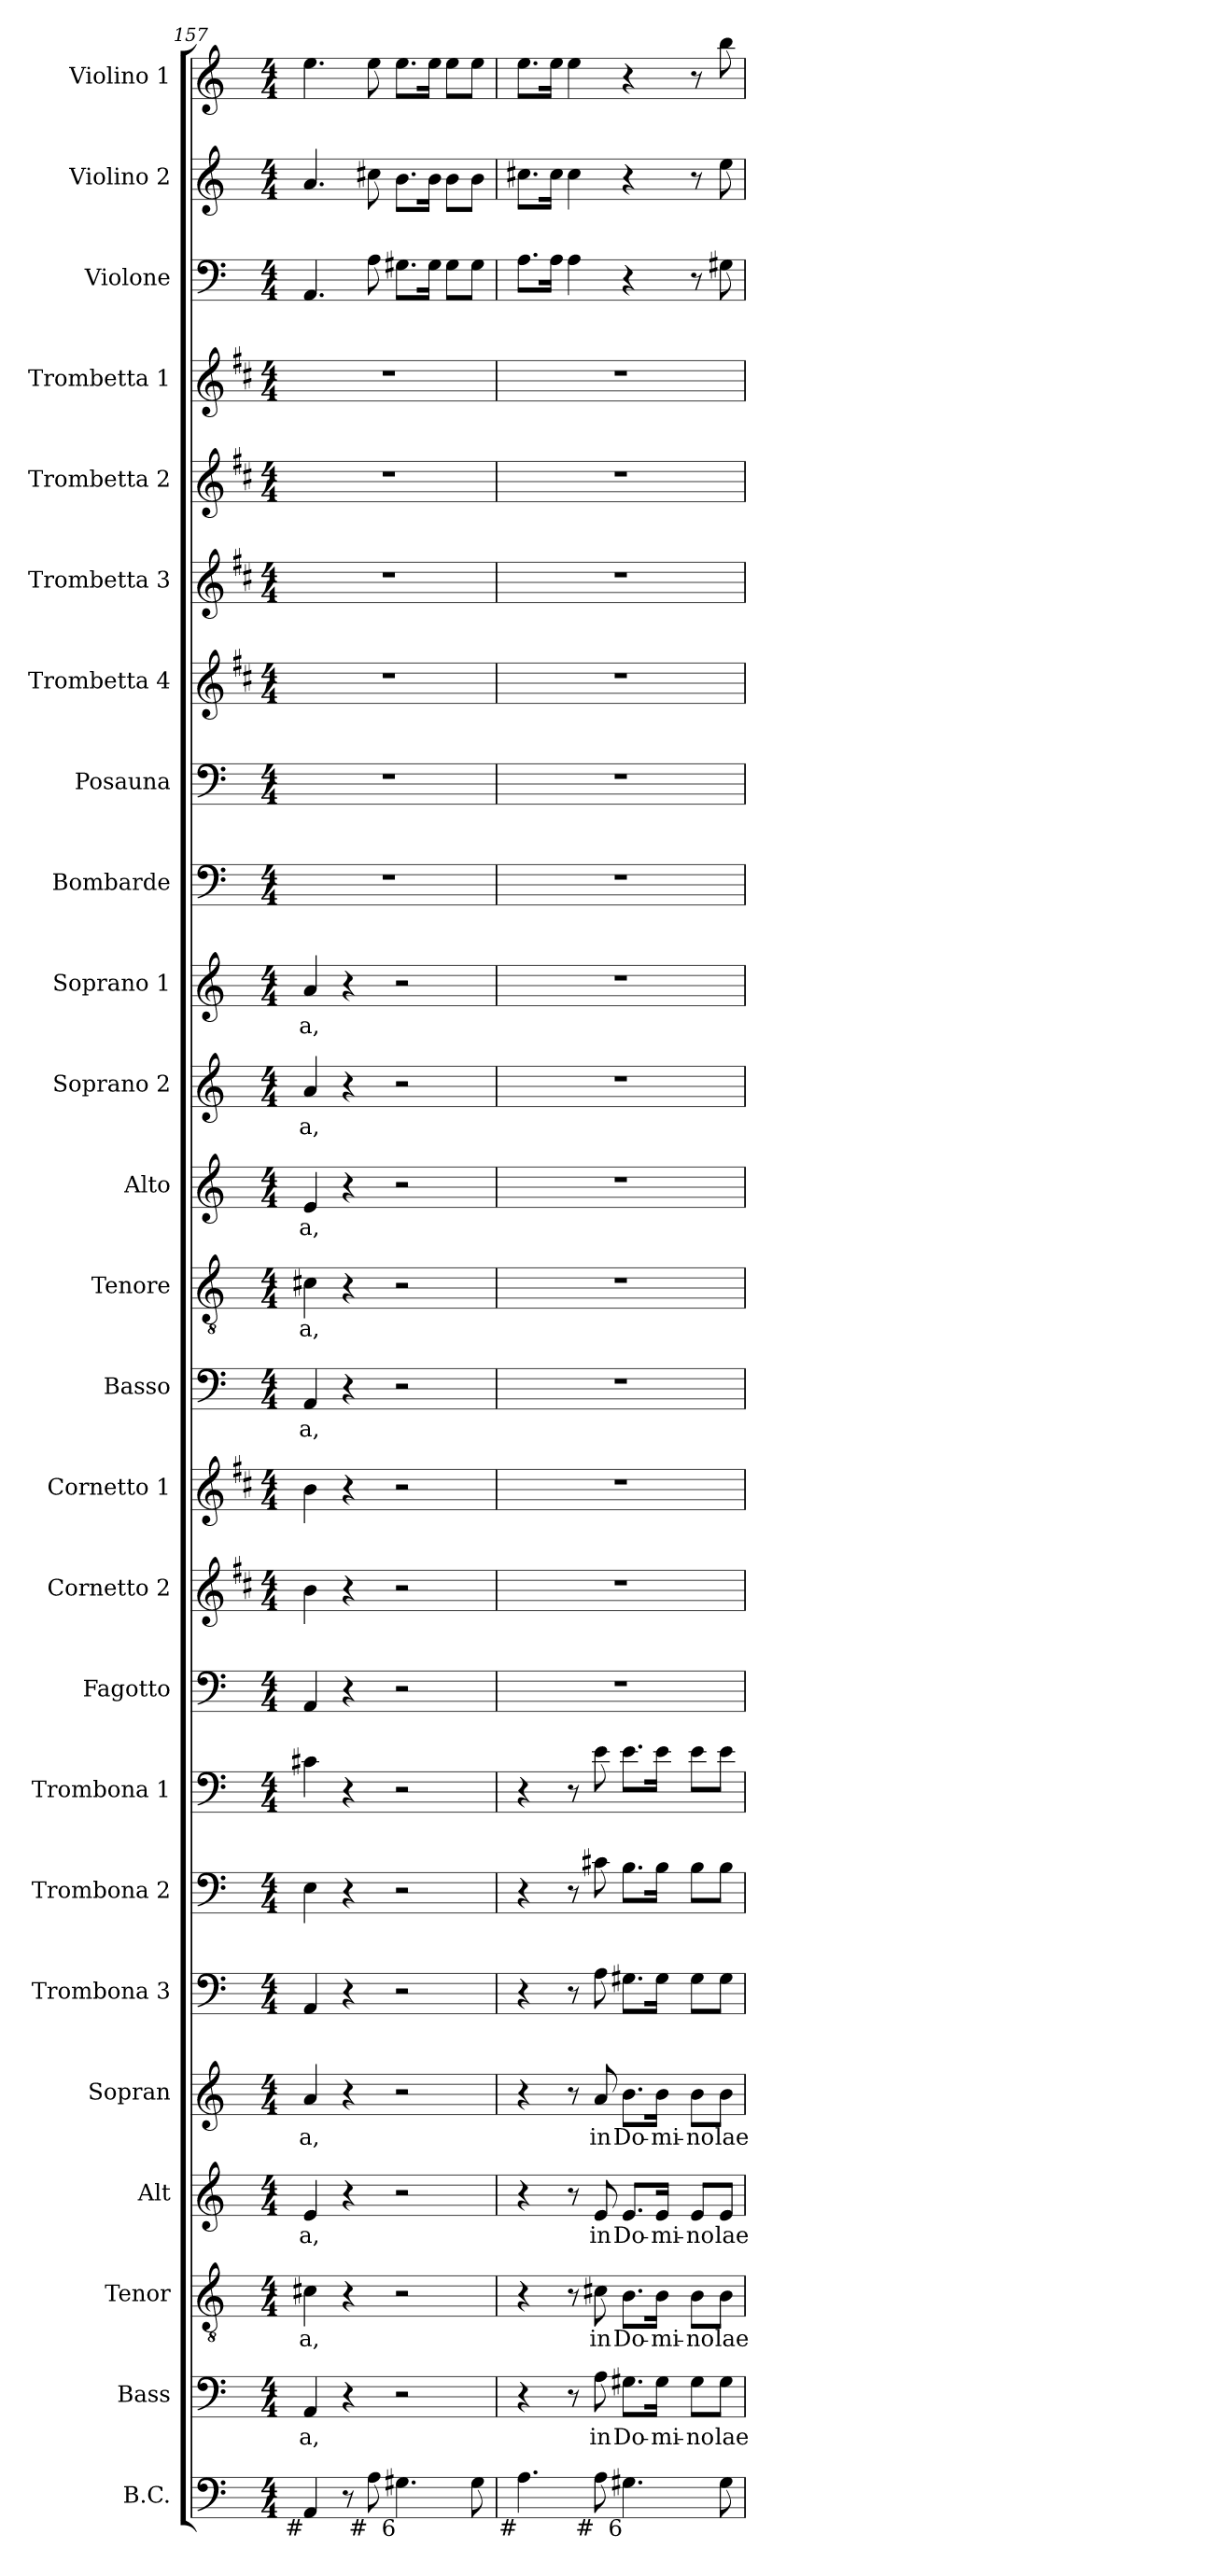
**kern	**kern	**text	**kern	**text	**kern	**text	**kern	**text	**kern	**kern	**kern	**kern	**kern	**kern	**kern	**text	**kern	**text	**kern	**text	**kern	**text	**kern	**text	**kern	**kern	**kern	**kern	**kern	**kern	**kern	**kern	**kern
*part25	*part24	*part24	*part23	*part23	*part22	*part22	*part21	*part21	*part20	*part19	*part18	*part17	*part16	*part15	*part14	*part14	*part13	*part13	*part12	*part12	*part11	*part11	*part10	*part10	*part9	*part8	*part7	*part6	*part5	*part4	*part3	*part2	*part1
*staff25	*staff24	*staff24	*staff23	*staff23	*staff22	*staff22	*staff21	*staff21	*staff20	*staff19	*staff18	*staff17	*staff16	*staff15	*staff14	*staff14	*staff13	*staff13	*staff12	*staff12	*staff11	*staff11	*staff10	*staff10	*staff9	*staff8	*staff7	*staff6	*staff5	*staff4	*staff3	*staff2	*staff1
*I"B.C.	*I"Bass	*	*I"Tenor	*	*I"Alt	*	*I"Sopran	*	*I"Trombona 3	*I"Trombona 2	*I"Trombona 1	*I"Fagotto	*I"Cornetto 2	*I"Cornetto 1	*I"Basso	*	*I"Tenore	*	*I"Alto	*	*I"Soprano 2	*	*I"Soprano 1	*	*I"Bombarde	*I"Posauna	*I"Trombetta 4	*I"Trombetta 3	*I"Trombetta 2	*I"Trombetta 1	*I"Violone	*I"Violino 2	*I"Violino 1
*I'B.C.	*I'B.	*	*I'T.	*	*I'A.	*	*I'S.	*	*I'Tbn. 2	*I'Tbn. 2	*I'Tbn. 1	*I'Fag.	*I'Cor. 2	*I'Cor. 1	*I'B.	*	*I'T.	*	*I'A.	*	*I'S.	*	*I'S.	*	*	*	*	*	*	*	*	*I'Vl. 2	*I'Vl. 1
*clefF4	*clefF4	*	*clefGv2	*	*clefG2	*	*clefG2	*	*clefF4	*clefF4	*clefF4	*clefF4	*clefG2	*clefG2	*clefF4	*	*clefGv2	*	*clefG2	*	*clefG2	*	*clefG2	*	*clefF4	*clefF4	*clefG2	*clefG2	*clefG2	*clefG2	*clefF4	*clefG2	*clefG2
*	*	*	*ITrd7c12	*	*	*	*	*	*	*	*	*	*ITrd1c2	*ITrd1c2	*	*	*ITrd7c12	*	*	*	*	*	*	*	*	*	*ITrd1c2	*ITrd1c2	*ITrd1c2	*ITrd1c2	*	*	*
*k[]	*k[]	*	*k[]	*	*k[]	*	*k[]	*	*k[]	*k[]	*k[]	*k[]	*k[]	*k[]	*k[]	*	*k[]	*	*k[]	*	*k[]	*	*k[]	*	*k[]	*k[]	*k[]	*k[]	*k[]	*k[]	*k[]	*k[]	*k[]
*C:	*C:	*	*C:	*	*C:	*	*C:	*	*C:	*C:	*C:	*C:	*C:	*C:	*C:	*	*C:	*	*C:	*	*C:	*	*C:	*	*C:	*C:	*C:	*C:	*C:	*C:	*C:	*C:	*C:
*M4/4	*M4/4	*	*M4/4	*	*M4/4	*	*M4/4	*	*M4/4	*M4/4	*M4/4	*M4/4	*M4/4	*M4/4	*M4/4	*	*M4/4	*	*M4/4	*	*M4/4	*	*M4/4	*	*M4/4	*M4/4	*M4/4	*M4/4	*M4/4	*M4/4	*M4/4	*M4/4	*M4/4
=157	=157	=157	=157	=157	=157	=157	=157	=157	=157	=157	=157	=157	=157	=157	=157	=157	=157	=157	=157	=157	=157	=157	=157	=157	=157	=157	=157	=157	=157	=157	=157	=157	=157
!	!	!LO:LY:b:color=#000000	!	!	!	!	!	!	!	!	!	!	!	!	!	!	!	!	!	!	!	!	!	!	!	!	!	!	!	!	!	!	!
!	!	!	!	!LO:LY:b:color=#000000	!	!	!	!	!	!	!	!	!	!	!	!	!	!	!	!	!	!	!	!	!	!	!	!	!	!	!	!	!
!	!	!	!	!	!	!LO:LY:b:color=#000000	!	!	!	!	!	!	!	!	!	!	!	!	!	!	!	!	!	!	!	!	!	!	!	!	!	!	!
!	!	!	!	!	!	!	!	!LO:LY:b:color=#000000	!	!	!	!	!	!	!	!	!	!	!	!	!	!	!	!	!	!	!	!	!	!	!	!	!
!	!	!	!	!	!	!	!	!	!	!	!	!	!	!	!	!LO:LY:b:color=#000000	!	!	!	!	!	!	!	!	!	!	!	!	!	!	!	!	!
!	!	!	!	!	!	!	!	!	!	!	!	!	!	!	!	!	!	!LO:LY:b:color=#000000	!	!	!	!	!	!	!	!	!	!	!	!	!	!	!
!	!	!	!	!	!	!	!	!	!	!	!	!	!	!	!	!	!	!	!	!LO:LY:b:color=#000000	!	!	!	!	!	!	!	!	!	!	!	!	!
!	!	!	!	!	!	!	!	!	!	!	!	!	!	!	!	!	!	!	!	!	!	!LO:LY:b:color=#000000	!	!	!	!	!	!	!	!	!	!	!
!LO:TX:b:rj:t=#	!	!	!	!	!	!	!	!	!	!	!	!	!	!	!	!	!	!	!	!	!	!	!	!	!	!	!	!	!	!	!	!	!
!	!	!	!	!	!	!	!	!	!	!	!	!	!	!	!	!	!	!	!	!	!	!	!	!LO:LY:b:color=#000000	!	!	!	!	!	!	!	!	!
4AAi/	4AAi/	-a,	4C#Xi\	-a,	4ei/	-a,	4ai/	-a,	4AAi/	4Ei\	4c#Xi\	4AAi/	4ai\	4ai\	4AAi/	-a,	4C#Xi\	-a,	4ei/	-a,	4ai/	-a,	4ai/	-a,	1r	1r	1r	1r	1r	1r	4.AAi/	4.ai/	4.eei\
8r	4r	.	4r	.	4r	.	4r	.	4r	4r	4r	4r	4r	4r	4r	.	4r	.	4r	.	4r	.	4r	.	.	.	.	.	.	.	.	.	.
!LO:TX:b:rj:t=#	!	!	!	!	!	!	!	!	!	!	!	!	!	!	!	!	!	!	!	!	!	!	!	!	!	!	!	!	!	!	!	!	!
8Ai\	.	.	.	.	.	.	.	.	.	.	.	.	.	.	.	.	.	.	.	.	.	.	.	.	.	.	.	.	.	.	8Ai\	8cc#Xi\	8eei\
!LO:TX:b:rj:t=6	!	!	!	!	!	!	!	!	!	!	!	!	!	!	!	!	!	!	!	!	!	!	!	!	!	!	!	!	!	!	!	!	!
4.G#Xi\	2r	.	2r	.	2r	.	2r	.	2r	2r	2r	2r	2r	2r	2r	.	2r	.	2r	.	2r	.	2r	.	.	.	.	.	.	.	8.G#Xi\L	8.bi\L	8.eei\L
.	.	.	.	.	.	.	.	.	.	.	.	.	.	.	.	.	.	.	.	.	.	.	.	.	.	.	.	.	.	.	16G#i\Jk	16bi\Jk	16eei\Jk
.	.	.	.	.	.	.	.	.	.	.	.	.	.	.	.	.	.	.	.	.	.	.	.	.	.	.	.	.	.	.	8G#i\L	8bi\L	8eei\L
8G#i\	.	.	.	.	.	.	.	.	.	.	.	.	.	.	.	.	.	.	.	.	.	.	.	.	.	.	.	.	.	.	8G#i\J	8bi\J	8eei\J
=158	=158	=158	=158	=158	=158	=158	=158	=158	=158	=158	=158	=158	=158	=158	=158	=158	=158	=158	=158	=158	=158	=158	=158	=158	=158	=158	=158	=158	=158	=158	=158	=158	=158
!LO:TX:b:rj:t=#	!	!	!	!	!	!	!	!	!	!	!	!	!	!	!	!	!	!	!	!	!	!	!	!	!	!	!	!	!	!	!	!	!
4.Ai\	4r	.	4r	.	4r	.	4r	.	4r	4r	4r	1r	1r	1r	1r	.	1r	.	1r	.	1r	.	1r	.	1r	1r	1r	1r	1r	1r	8.Ai\L	8.cc#Xi\L	8.eei\L
.	.	.	.	.	.	.	.	.	.	.	.	.	.	.	.	.	.	.	.	.	.	.	.	.	.	.	.	.	.	.	16Ai\Jk	16cc#i\Jk	16eei\Jk
.	8r	.	8r	.	8r	.	8r	.	8r	8r	8r	.	.	.	.	.	.	.	.	.	.	.	.	.	.	.	.	.	.	.	4Ai\	4cc#i\	4eei\
!	!	!LO:LY:b:color=#000000	!	!	!	!	!	!	!	!	!	!	!	!	!	!	!	!	!	!	!	!	!	!	!	!	!	!	!	!	!	!	!
!	!	!	!	!LO:LY:b:color=#000000	!	!	!	!	!	!	!	!	!	!	!	!	!	!	!	!	!	!	!	!	!	!	!	!	!	!	!	!	!
!	!	!	!	!	!	!LO:LY:b:color=#000000	!	!	!	!	!	!	!	!	!	!	!	!	!	!	!	!	!	!	!	!	!	!	!	!	!	!	!
!LO:TX:b:rj:t=#	!	!	!	!	!	!	!	!	!	!	!	!	!	!	!	!	!	!	!	!	!	!	!	!	!	!	!	!	!	!	!	!	!
!	!	!	!	!	!	!	!	!LO:LY:b:color=#000000	!	!	!	!	!	!	!	!	!	!	!	!	!	!	!	!	!	!	!	!	!	!	!	!	!
8Ai\	8Ai\	in	8C#Xi\	in	8ei/	in	8ai/	in	8Ai\	8c#Xi\	8ei\	.	.	.	.	.	.	.	.	.	.	.	.	.	.	.	.	.	.	.	.	.	.
!	!	!LO:LY:b:color=#000000	!	!	!	!	!	!	!	!	!	!	!	!	!	!	!	!	!	!	!	!	!	!	!	!	!	!	!	!	!	!	!
!	!	!	!	!LO:LY:b:color=#000000	!	!	!	!	!	!	!	!	!	!	!	!	!	!	!	!	!	!	!	!	!	!	!	!	!	!	!	!	!
!	!	!	!	!	!	!LO:LY:b:color=#000000	!	!	!	!	!	!	!	!	!	!	!	!	!	!	!	!	!	!	!	!	!	!	!	!	!	!	!
!LO:TX:b:rj:t=6	!	!	!	!	!	!	!	!	!	!	!	!	!	!	!	!	!	!	!	!	!	!	!	!	!	!	!	!	!	!	!	!	!
!	!	!	!	!	!	!	!	!LO:LY:b:color=#000000	!	!	!	!	!	!	!	!	!	!	!	!	!	!	!	!	!	!	!	!	!	!	!	!	!
4.G#Xi\	8.G#Xi\L	Do-	8.BBi\L	Do-	8.ei/L	Do-	8.bi\L	Do-	8.G#Xi\L	8.Bi\L	8.ei\L	.	.	.	.	.	.	.	.	.	.	.	.	.	.	.	.	.	.	.	4r	4r	4r
!	!	!LO:LY:b:color=#000000	!	!	!	!	!	!	!	!	!	!	!	!	!	!	!	!	!	!	!	!	!	!	!	!	!	!	!	!	!	!	!
!	!	!	!	!LO:LY:b:color=#000000	!	!	!	!	!	!	!	!	!	!	!	!	!	!	!	!	!	!	!	!	!	!	!	!	!	!	!	!	!
!	!	!	!	!	!	!LO:LY:b:color=#000000	!	!	!	!	!	!	!	!	!	!	!	!	!	!	!	!	!	!	!	!	!	!	!	!	!	!	!
!	!	!	!	!	!	!	!	!LO:LY:b:color=#000000	!	!	!	!	!	!	!	!	!	!	!	!	!	!	!	!	!	!	!	!	!	!	!	!	!
.	16G#i\Jk	-mi-	16BBi\Jk	-mi-	16ei/Jk	-mi-	16bi\Jk	-mi-	16G#i\Jk	16Bi\Jk	16ei\Jk	.	.	.	.	.	.	.	.	.	.	.	.	.	.	.	.	.	.	.	.	.	.
!	!	!LO:LY:b:color=#000000	!	!	!	!	!	!	!	!	!	!	!	!	!	!	!	!	!	!	!	!	!	!	!	!	!	!	!	!	!	!	!
!	!	!	!	!LO:LY:b:color=#000000	!	!	!	!	!	!	!	!	!	!	!	!	!	!	!	!	!	!	!	!	!	!	!	!	!	!	!	!	!
!	!	!	!	!	!	!LO:LY:b:color=#000000	!	!	!	!	!	!	!	!	!	!	!	!	!	!	!	!	!	!	!	!	!	!	!	!	!	!	!
!	!	!	!	!	!	!	!	!LO:LY:b:color=#000000	!	!	!	!	!	!	!	!	!	!	!	!	!	!	!	!	!	!	!	!	!	!	!	!	!
.	8G#i\L	-no	8BBi\L	-no	8ei/L	-no	8bi\L	-no	8G#i\L	8Bi\L	8ei\L	.	.	.	.	.	.	.	.	.	.	.	.	.	.	.	.	.	.	.	8r	8r	8r
!	!	!LO:LY:b:color=#000000	!	!	!	!	!	!	!	!	!	!	!	!	!	!	!	!	!	!	!	!	!	!	!	!	!	!	!	!	!	!	!
!	!	!	!	!LO:LY:b:color=#000000	!	!	!	!	!	!	!	!	!	!	!	!	!	!	!	!	!	!	!	!	!	!	!	!	!	!	!	!	!
!	!	!	!	!	!	!LO:LY:b:color=#000000	!	!	!	!	!	!	!	!	!	!	!	!	!	!	!	!	!	!	!	!	!	!	!	!	!	!	!
!	!	!	!	!	!	!	!	!LO:LY:b:color=#000000	!	!	!	!	!	!	!	!	!	!	!	!	!	!	!	!	!	!	!	!	!	!	!	!	!
8G#i\	8G#i\J	lae-	8BBi\J	lae-	8ei/J	lae-	8bi\J	lae-	8G#i\J	8Bi\J	8ei\J	.	.	.	.	.	.	.	.	.	.	.	.	.	.	.	.	.	.	.	8G#Xi\	8eei\	8bbi\
=	=	=	=	=	=	=	=	=	=	=	=	=	=	=	=	=	=	=	=	=	=	=	=	=	=	=	=	=	=	=	=	=	=
*-	*-	*-	*-	*-	*-	*-	*-	*-	*-	*-	*-	*-	*-	*-	*-	*-	*-	*-	*-	*-	*-	*-	*-	*-	*-	*-	*-	*-	*-	*-	*-	*-	*-
